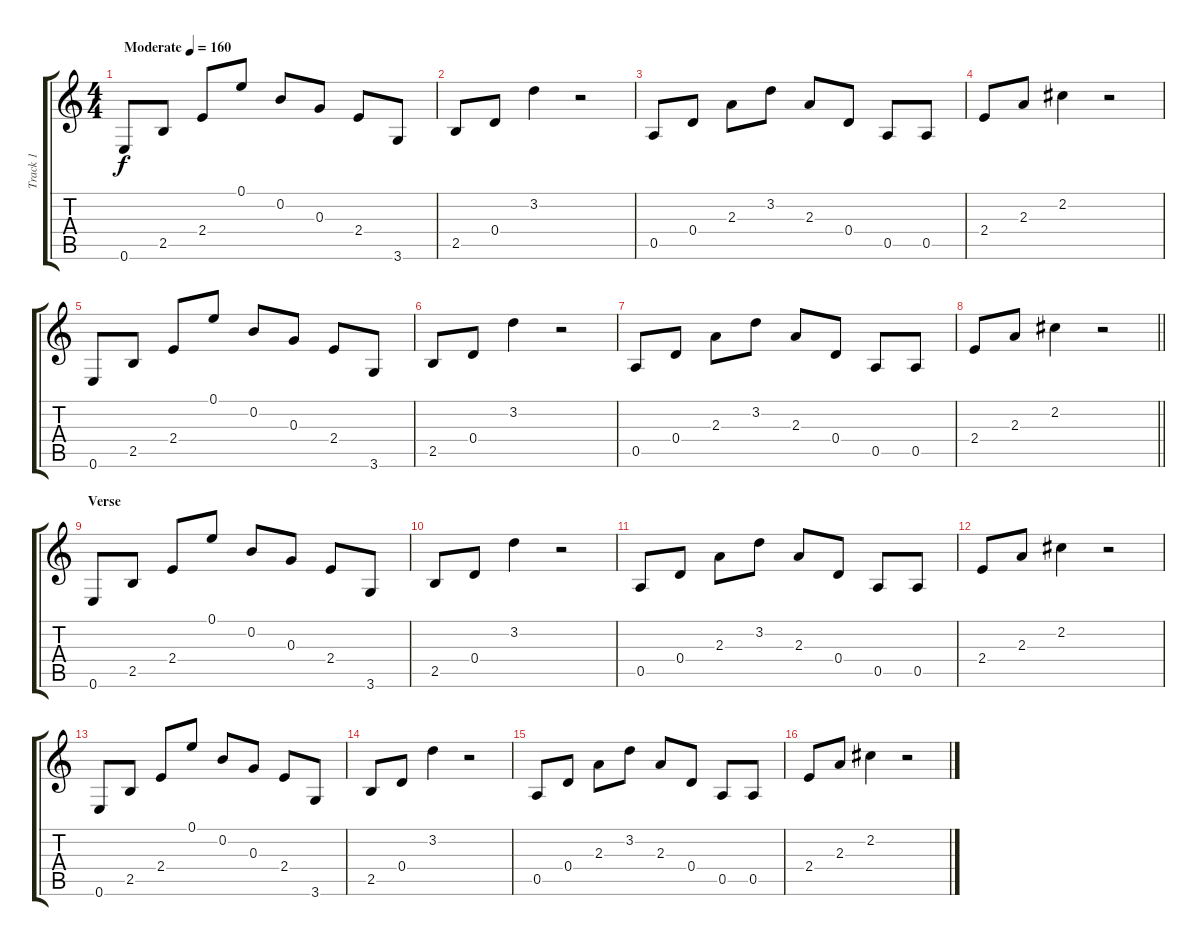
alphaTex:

\track ("Track 1" "Track 1") {instrument acousticguitarsteel}
\staff {score tabs}
\tuning (E4 B3 G3 D3 A2 E2) {hide}
\ts (4 4)
\tempo (160 "Moderate")
\clef g2
\ks c
0.6.8{dy f instrument acousticguitarsteel} 2.5.8 2.4.8 0.1.8 0.2.8 0.3.8 2.4.8 3.6.8 |
2.5.8 0.4.8 3.2.4 r.2 |
0.5.8 0.4.8 2.3.8 3.2.8 2.3.8 0.4.8 0.5.8 0.5.8 |
2.4.8 2.3.8 2.2.4 r.2 |
0.6.8 2.5.8 2.4.8 0.1.8 0.2.8 0.3.8 2.4.8 3.6.8 |
2.5.8 0.4.8 3.2.4 r.2 |
0.5.8 0.4.8 2.3.8 3.2.8 2.3.8 0.4.8 0.5.8 0.5.8 |
\barLineRight lightlight
2.4.8 2.3.8 2.2.4 r.2 |
\section ("" "Verse")
0.6.8 2.5.8 2.4.8 0.1.8 0.2.8 0.3.8 2.4.8 3.6.8 |
2.5.8 0.4.8 3.2.4 r.2 |
0.5.8 0.4.8 2.3.8 3.2.8 2.3.8 0.4.8 0.5.8 0.5.8 |
2.4.8 2.3.8 2.2.4 r.2 |
0.6.8 2.5.8 2.4.8 0.1.8 0.2.8 0.3.8 2.4.8 3.6.8 |
2.5.8 0.4.8 3.2.4 r.2 |
0.5.8 0.4.8 2.3.8 3.2.8 2.3.8 0.4.8 0.5.8 0.5.8 |
2.4.8 2.3.8 2.2.4 r.2
